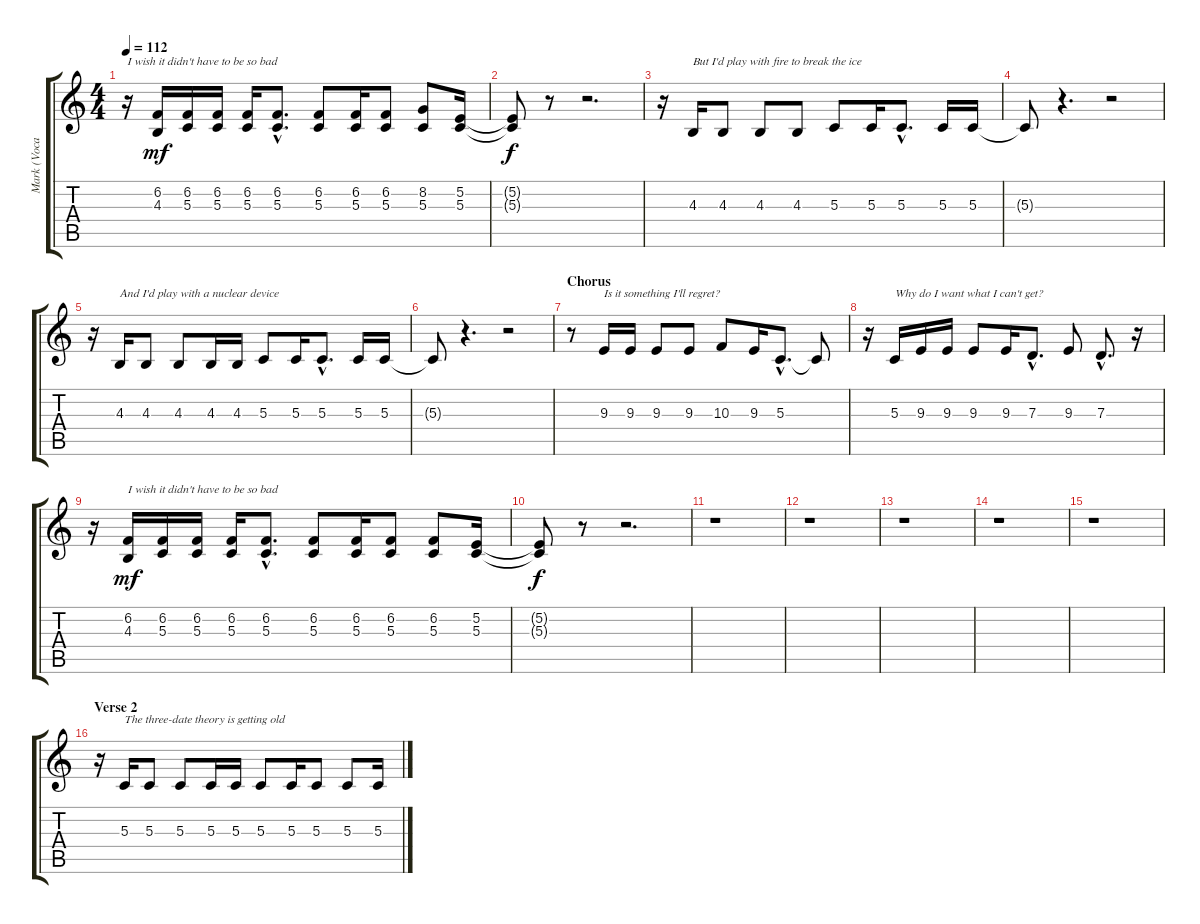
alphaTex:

\track ("Mark (Vocal)" "Mark (Voca") {instrument electricgrandpiano}
\staff {score tabs}
\tuning (E4 B3 G3 D3 A2 E2) {hide}
\ts (4 4)
\tempo 112
\clef g2
\ks c
r.16{txt "I wish it didn't have to be so bad" dy f} (6.2 4.3).16{dy mf} (6.2 5.3).16 (6.2 5.3).16 (6.2 5.3).16 (6.2{hac} 5.3{hac}).8{d} (6.2 5.3).8 (6.2 5.3).16 (6.2 5.3).8 (8.2 5.3).8 (5.2 5.3).16 |
(5.2{t} 5.3{t}).8{dy f} r.8 r.2{d} |
r.16 4.3.16{txt "But I'd play with fire to break the ice"} 4.3.8 4.3.8 4.3.8 5.3.8 5.3.16 5.3{hac}.8{d} 5.3.16 5.3.16 |
5.3{t}.8 r.4{d} r.2 |
r.16 4.3.16{txt "And I'd play with a nuclear device"} 4.3.8 4.3.8 4.3.16 4.3.16 5.3.8 5.3.16 5.3{hac}.8{d} 5.3.16 5.3.16 |
5.3{t}.8 r.4{d} r.2 |
\section ("" "Chorus")
r.8 9.3.16{txt "Is it something I'll regret?"} 9.3.16 9.3.8 9.3.8 10.3.8 9.3.16 5.3{hac}.8{d} 5.3{t}.8 |
r.16 5.3.16{txt "Why do I want what I can't get?"} 9.3.16 9.3.16 9.3.8 9.3.16 7.3{hac}.8{d} 9.3.8 7.3{hac}.8{d} r.16 |
r.16 (6.2 4.3).16{txt "I wish it didn't have to be so bad" dy mf} (6.2 5.3).16 (6.2 5.3).16 (6.2 5.3).16 (6.2{hac} 5.3{hac}).8{d} (6.2 5.3).8 (6.2 5.3).16 (6.2 5.3).8 (6.2 5.3).8 (5.2 5.3).16 |
(5.2{t} 5.3{t}).8{dy f} r.8 r.2{d} |
r.1 |
r.1 |
r.1 |
r.1 |
r.1 |
\section ("" "Verse 2")
r.16 5.3.16{txt "The three-date theory is getting old"} 5.3.8 5.3.8 5.3.16 5.3.16 5.3.8 5.3.16 5.3.8 5.3.8 5.3.16
